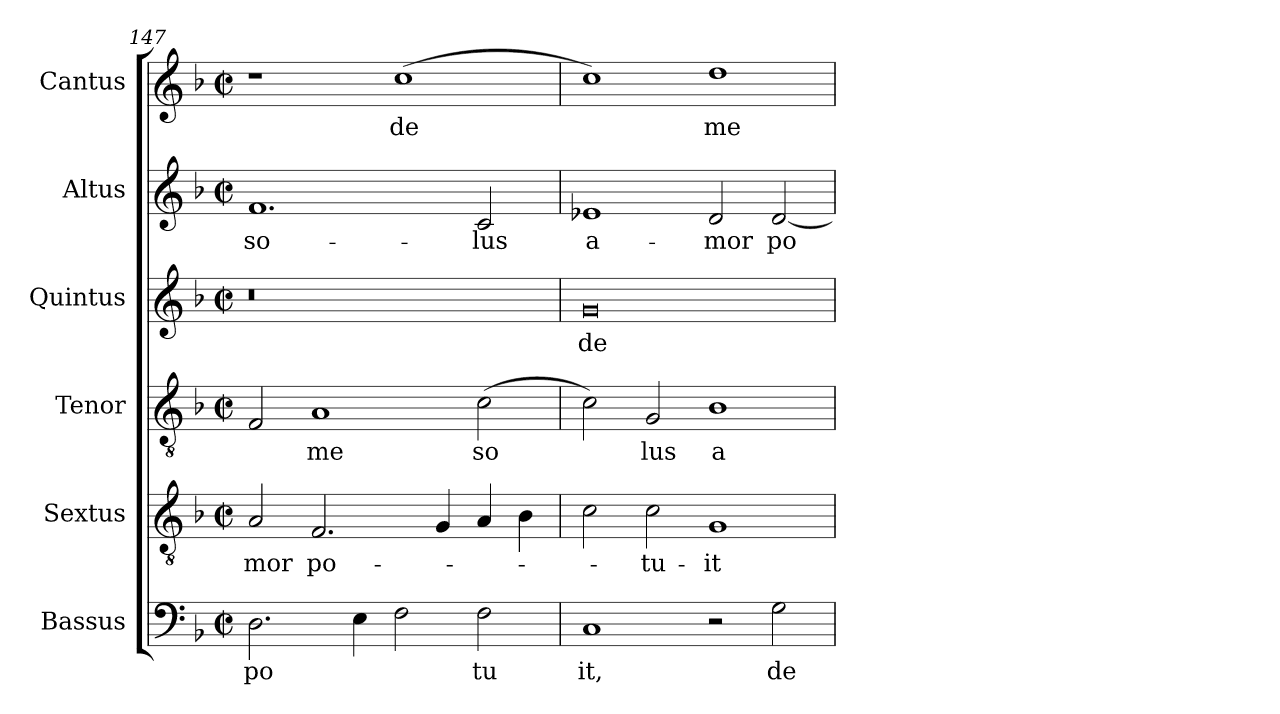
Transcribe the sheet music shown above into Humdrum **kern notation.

**kern	**text	**kern	**text	**kern	**text	**kern	**text	**kern	**text	**kern	**text
*part6	*part6	*part5	*part5	*part4	*part4	*part3	*part3	*part2	*part2	*part1	*part1
*staff6	*staff6	*staff5	*staff5	*staff4	*staff4	*staff3	*staff3	*staff2	*staff2	*staff1	*staff1
*I"Bassus	*	*I"Sextus	*	*I"Tenor	*	*I"Quintus	*	*I"Altus	*	*I"Cantus	*
*I'Bassus	*	*I'Sextus	*	*I'Tenor	*	*I'Quintus	*	*I'Altus	*	*I'Cantus	*
*clefF4	*	*clefGv2	*	*clefGv2	*	*clefG2	*	*clefG2	*	*clefG2	*
*k[b-]	*	*k[b-]	*	*k[b-]	*	*k[b-]	*	*k[b-]	*	*k[b-]	*
*F:	*	*F:	*	*F:	*	*F:	*	*F:	*	*F:	*
*M2/2	*	*M2/2	*	*M2/2	*	*M2/2	*	*M2/2	*	*M2/2	*
*met(c|)	*	*met(c|)	*	*met(c|)	*	*met(c|)	*	*met(c|)	*	*met(c|)	*
=147	=147	=147	=147	=147	=147	=147	=147	=147	=147	=147	=147
!	!LO:LY:b:cj	!	!LO:LY:b:cj	!	!	!	!	!	!LO:LY:b:cj	!	!
2.D\	po	2A/	-mor	2F/	.	0r	.	1.f	so-	1r	.
!	!	!	!LO:LY:b:cj	!	!LO:LY:b:cj	!	!	!	!	!	!
.	.	2.F/	po-	1A	me	.	.	.	.	.	.
4E\	.	.	.	.	.	.	.	.	.	.	.
!	!	!	!	!	!	!	!	!	!	!	!LO:LY:b:cj
2F\	.	.	.	.	.	.	.	.	.	(>1cc	de
.	.	4G/	.	.	.	.	.	.	.	.	.
!	!LO:LY:b:cj	!	!	!	!LO:LY:b:cj	!	!	!	!LO:LY:b:cj	!	!
2F\	tu	4A/	.	(>2c\	so	.	.	2c/	-lus	.	.
.	.	4B-\	.	.	.	.	.	.	.	.	.
=148	=148	=148	=148	=148	=148	=148	=148	=148	=148	=148	=148
!	!LO:LY:b:cj	!	!	!	!	!	!LO:LY:b:cj	!	!LO:LY:b:cj	!	!
1C	it,	2c\	.	2c\)	.	0g	de	1e-X	a-	1cc)	.
!	!	!	!LO:LY:b:cj	!	!LO:LY:b:cj	!	!	!	!	!	!
.	.	2c\	-tu-	2G/	lus	.	.	.	.	.	.
!	!	!	!LO:LY:b:cj	!	!LO:LY:b:cj	!	!	!	!LO:LY:b:cj	!	!LO:LY:b:cj
2r	.	1G	-it	1B-	a	.	.	2d/	-mor	1dd	me
!	!LO:LY:b:cj	!	!	!	!	!	!	!	!LO:LY:b:cj	!	!
2G\	de	.	.	.	.	.	.	[<2d/	po-	.	.
=	=	=	=	=	=	=	=	=	=	=	=
*-	*-	*-	*-	*-	*-	*-	*-	*-	*-	*-	*-
